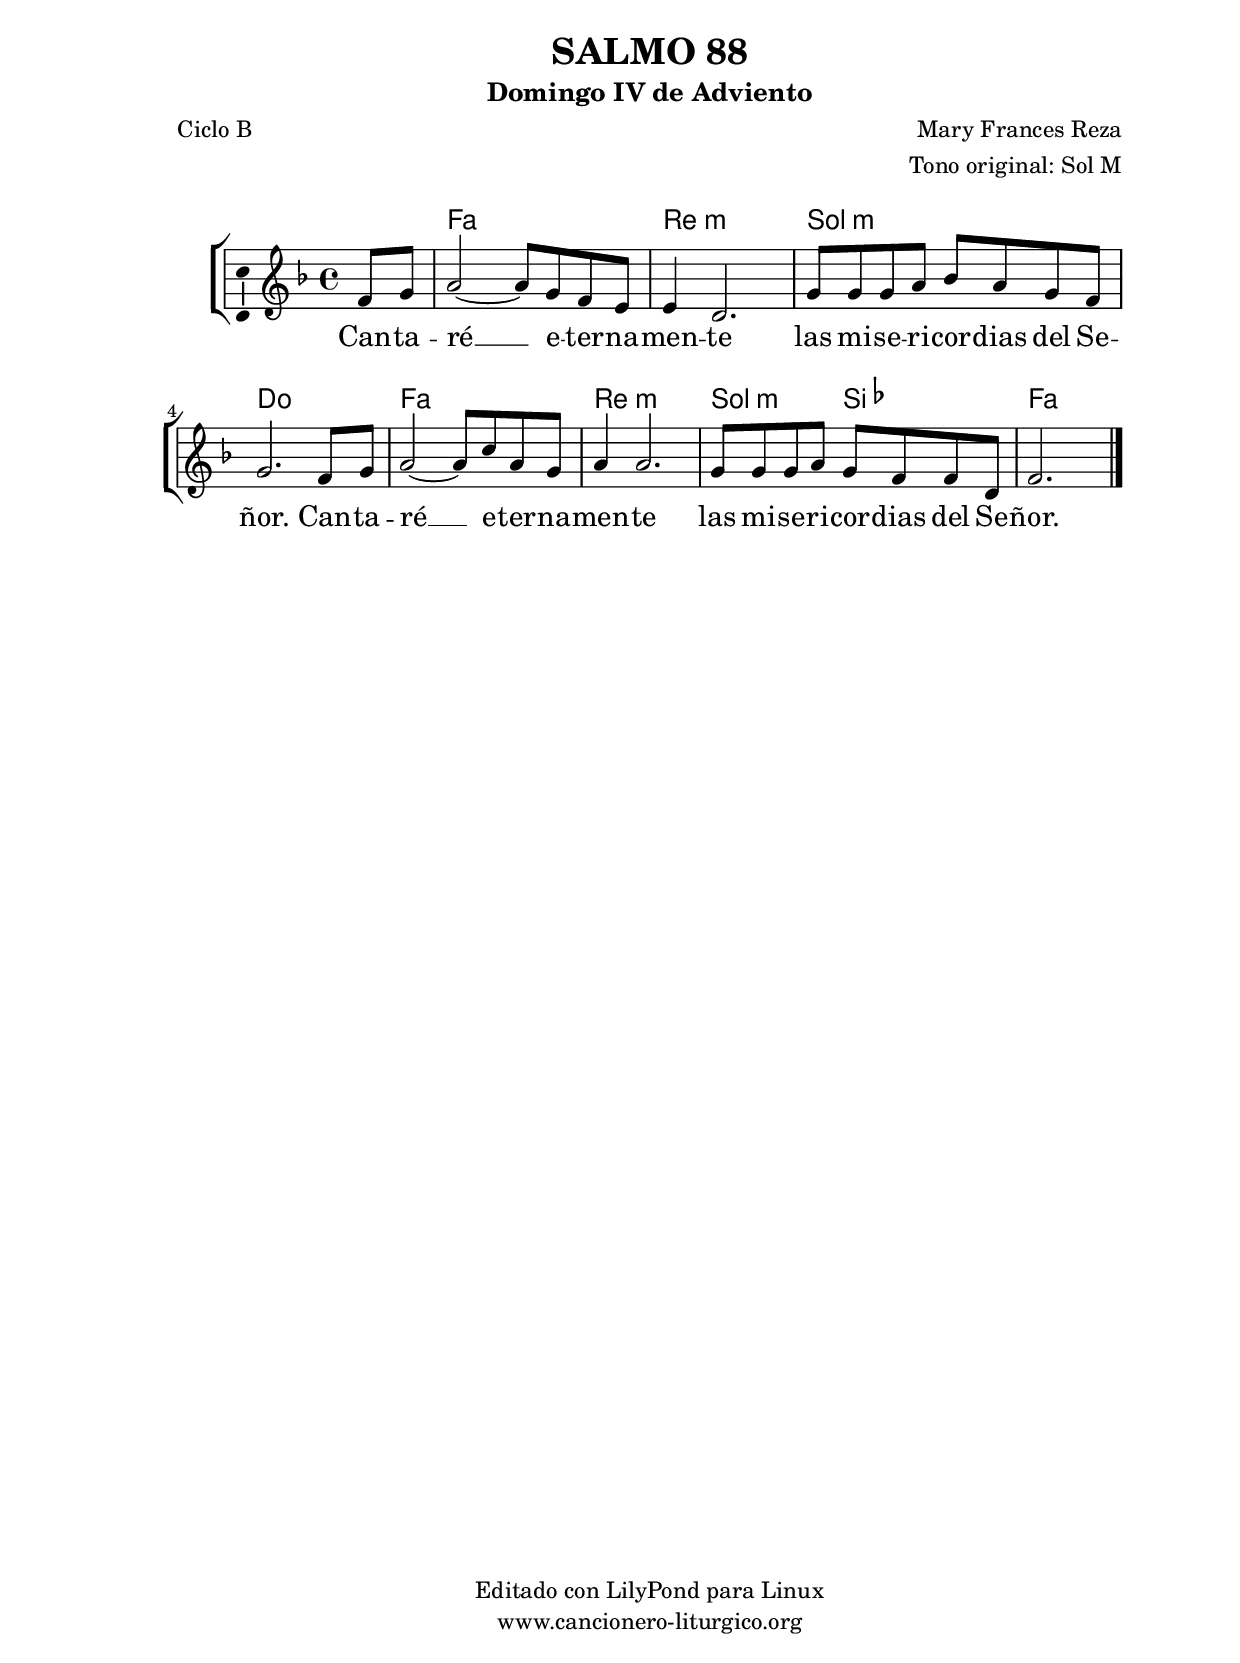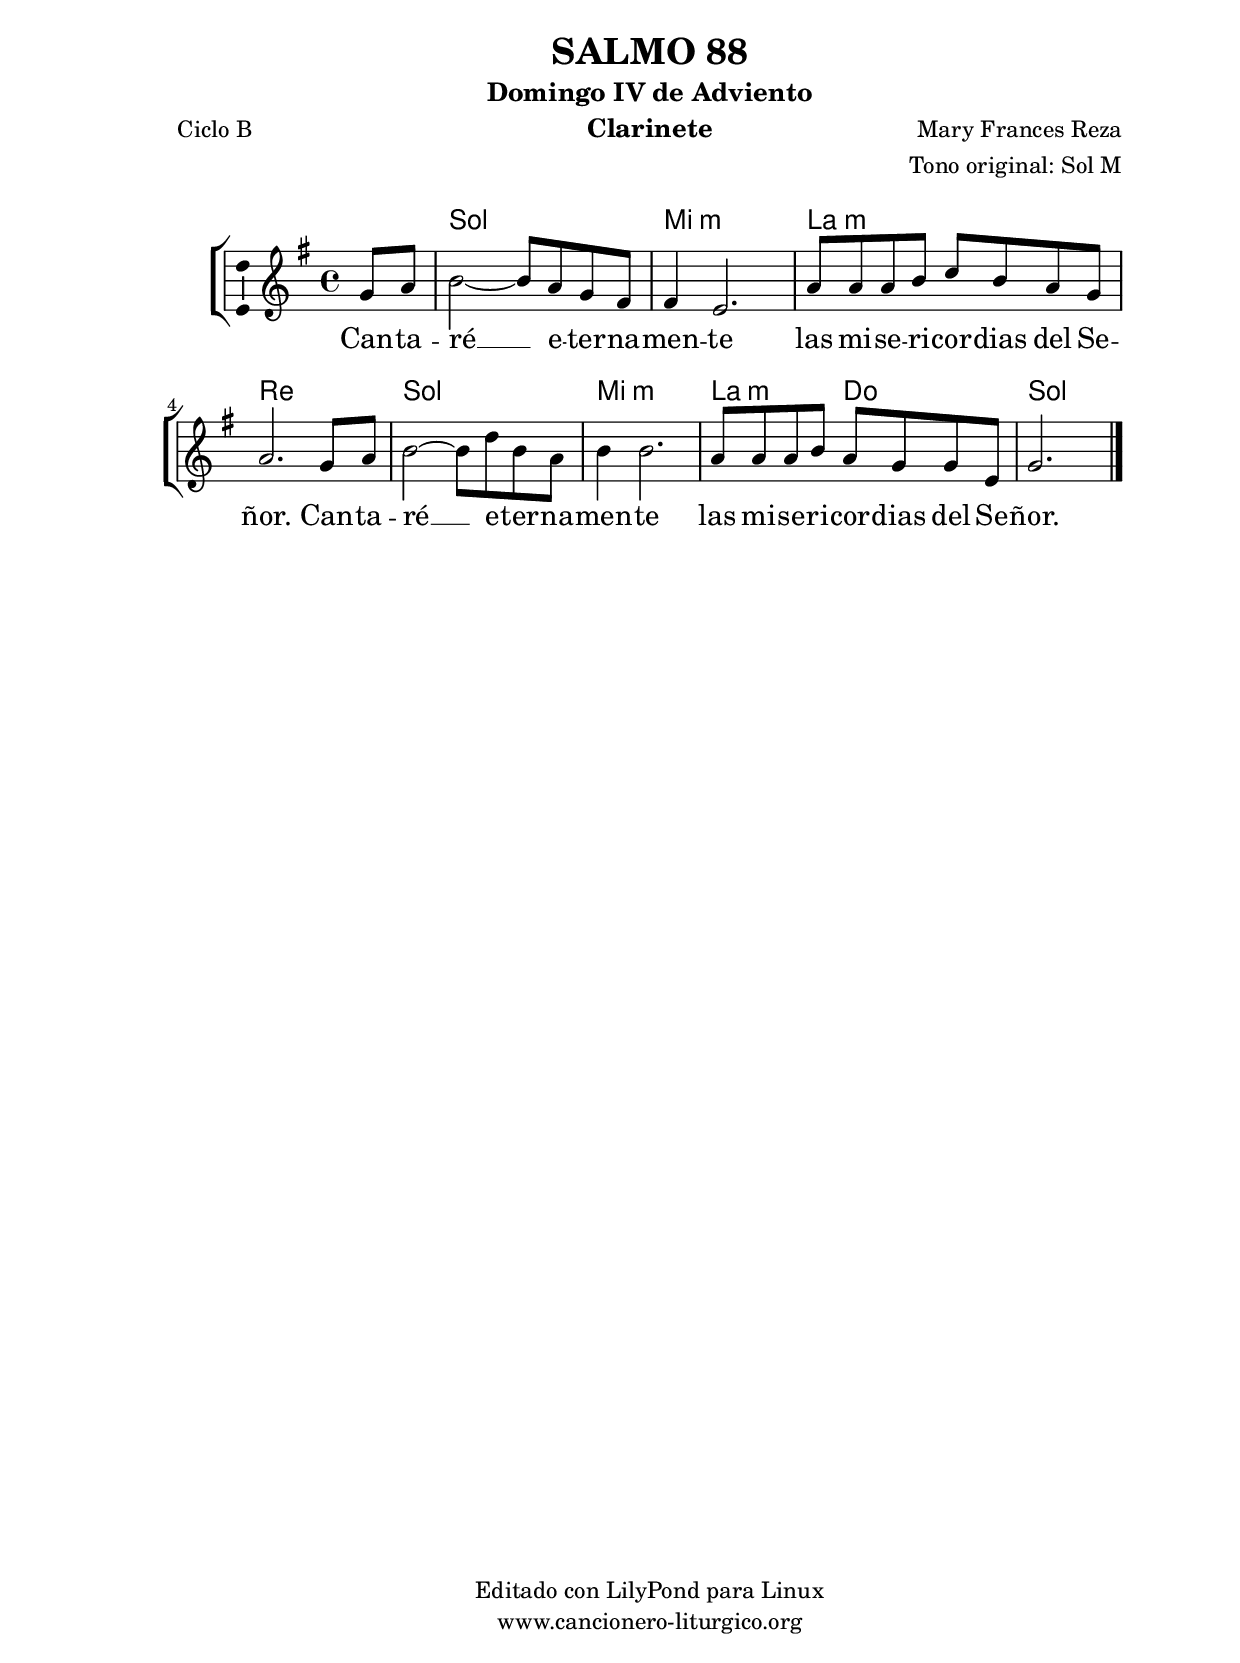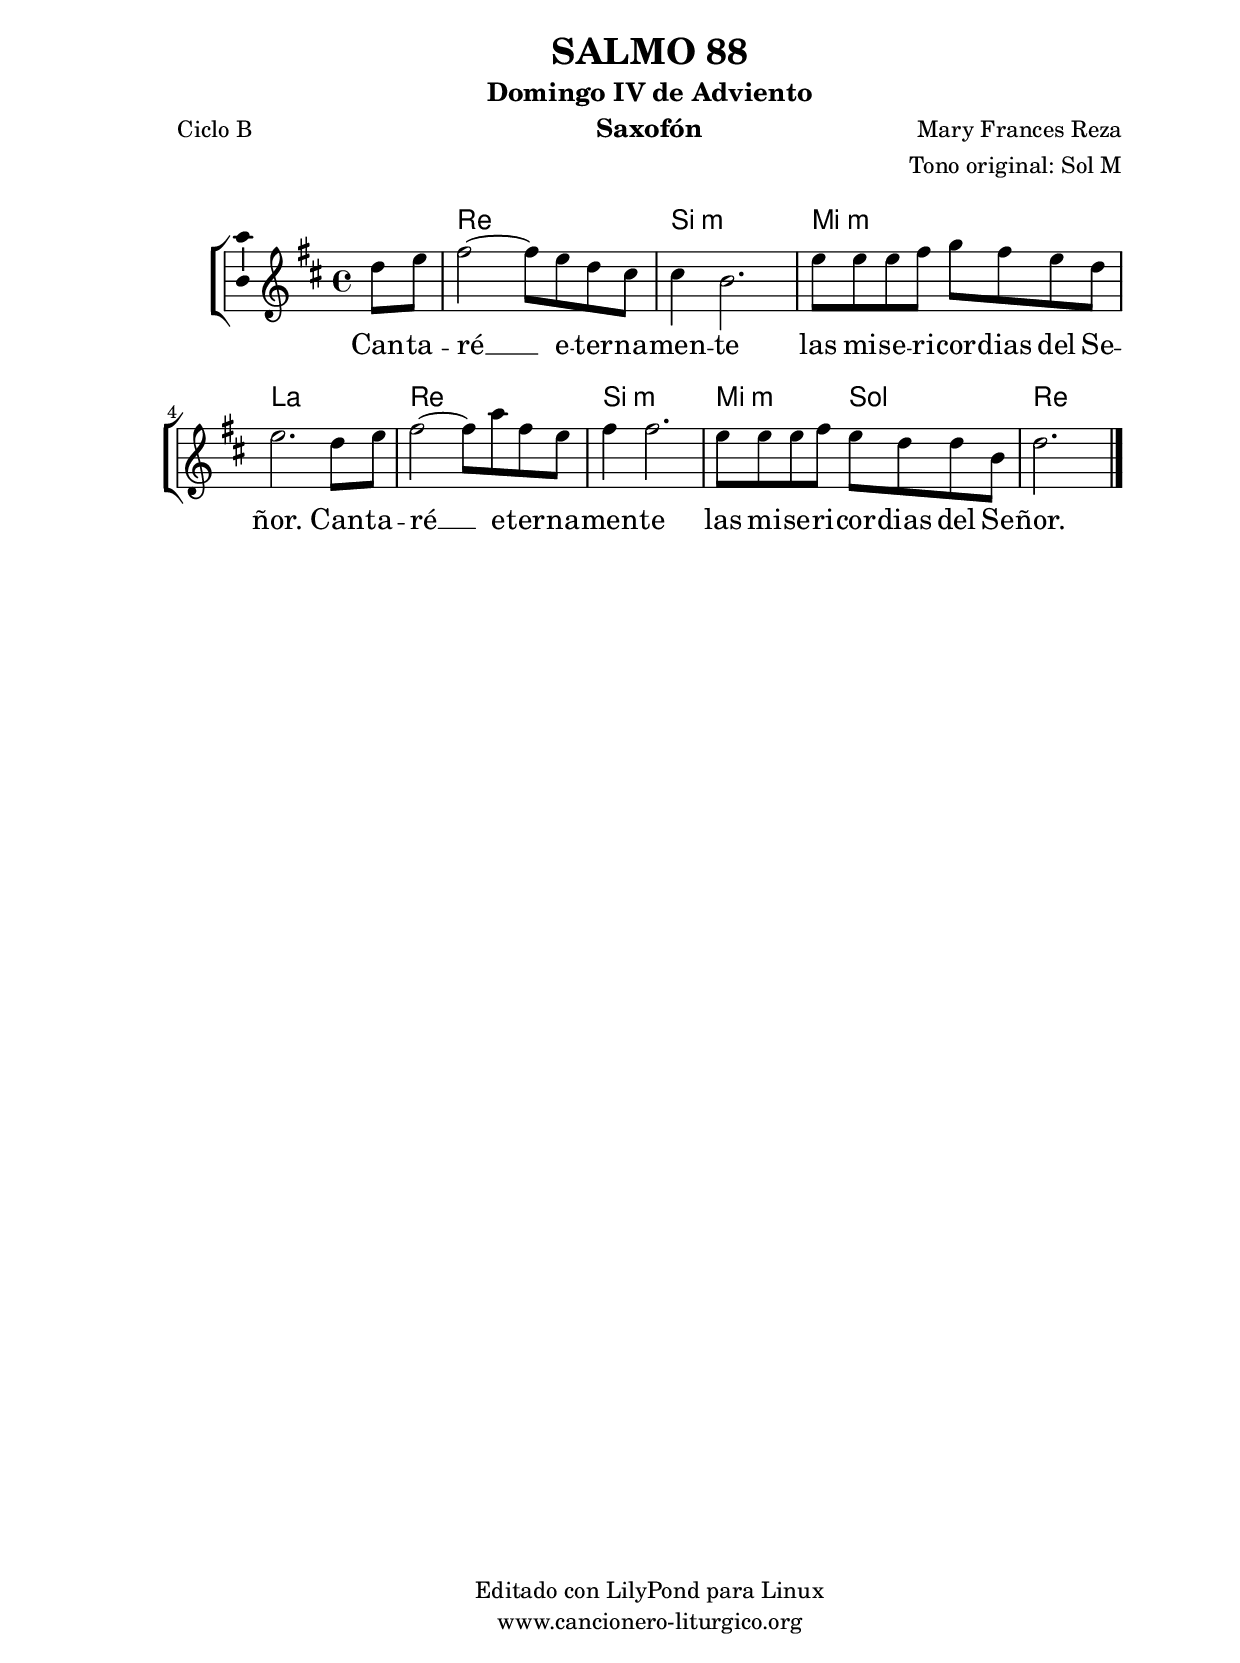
%
%para convertir .midi en .wav:
%timidity filename.midi -Ow -o finename.wav
%
%
%Para convertir de .wav a .mp3:
%lame -h -m j filename.wav
%
%
%para escuchar el midi:
%timidity nombrefichero.midi
%


%versión de lilypond para la que se ha escrito esta partitura:
\version "2.16.0"

	%Tamaño papel
	#(set-default-paper-size "a4")
	%Tamaño partitura
	#(set-global-staff-size 20)
	%No responde al pulsar sobre una nota
	#(ly:set-option 'point-and-click #f)

%parámetros del encabezamiento:
\header {
	title = "SALMO 88"
	subtitle = "Domingo IV de Adviento"
	composer = "Mary Frances Reza"
	poet = "Ciclo B"
	meter = ""
	arranger = "Tono original: Sol M"
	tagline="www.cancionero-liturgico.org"
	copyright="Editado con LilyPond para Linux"
	tiempo = "Adviento"
	usos = "Salmo"
	letra = "Cantaré eternamente las misericordias del Señor."
	}

%parámetros asociados al papel:
\paper  {
	oddHeaderMarkup = \markup {\fill-line { \on-the-fly #not-first-page \fromproperty #'header:title \on-the-fly #not-first-page \fromproperty #'header:composer }}
	evenHeaderMarkup = \markup {\fill-line { \fromproperty #'header:composer \fromproperty #'header:title }}
	#(set-paper-size "a4")
	print-page-number = ##f
	first-page-number = 1
	print-first-page-number = ##f
%	head-separation = 3.0 \cm
	top-margin = 2.0 \cm
	bottom-margin = 0.5\cm
%%%	bottom-margin = -1.0\cm
	left-margin = 3.0 \cm
	line-width = 16.0 \cm 
	indent = 8\mm
	interscoreline = 2.\mm
	between-system-space = 15\mm
%	para que las partituras no llenen la hoja:
	ragged-bottom = ##t
%	idem para la última hoja:
	ragged-last-bottom = ##f
%	para que las partituras llenen el ancho del papel:
	ragged-last = ##f
	after-title-space = 2.5 \cm
%page-count=1
%system-count=8

	%Flexible Vertical Spacing
%	markup-markup-spacing =
%	#'((basic-distance . 15) (minimum-distance . 15) (padding . 3))
	markup-system-spacing =
	#'((basic-distance . 15) (minimum-distance . 15) (padding . 3))
	system-system-spacing =
	#'((basic-distance . 15) (minimum-distance . 15) (padding . 3))
	score-system-spacing =
	#'((basic-distance . 15) (minimum-distance . 15) (padding . 5))
%	top-system-spacing = % header
%	#'((basic-distance . 8) (minimum-distance . 0) (padding . 3))
%	top-markup-spacing =
%	#'((basic-distance . 20) (minimum-distance . 20) (padding . 3))
	last-bottom-spacing = % footer
	#'((basic-distance . 5) (minimum-distance . 5) (padding . 3))
%	score-markup-spacing =
%	#'((basic-distance . 16) (minimum-distance . 13) (padding . 3))

	}


%parámetros que afectan a toda la partitura:
global =  {
	%clave de sol (G):
	\clef G
	%armadura:
\transpose g f
	\key g \major
	\tempo 4=100
	\set Score.tempoHideNote = ##t
	}


acordes = {
	\italianChords
	\chordmode {
\transpose g f
{

s4
g1 e:m a:m d g e:m a2:m c g1

	}
	}
}

melodia = 
\transpose g f
{
	\relative c''{

\time 4/4

\partial4
g8 a
b2~b8 a g fis
fis4 e2.
a8 a a b c b a g
a2. g8 a
b2~b8 d b a
b4 b2.
a8 a a b a g g e
g2. s4

	\bar "|."
	}
	}


texto = \lyricmode {
Can -- ta -- ré __ e -- ter -- na -- men -- te
las mi -- se -- ri -- cor -- dias del Se -- ñor.
Can -- ta -- ré __ e -- ter -- na -- men -- te
las mi -- se -- ri -- cor -- dias del Se -- ñor.
	}


acordesStaff = \context ChordNames = acordesStaff <<
	\set chordChanges = ##t
	\acordes
	>>


vozStaff = \context Voice = vozStaff
\with {\consists "Ambitus_engraver"}
<<
%	\set Staff.instrumentName = ""
%	\set Staff.shortInstrumentName = ""
%	\set Staff.midiInstrument = #"clarinet"
%	\set Staff.midiInstrument = #"cello"
%	\set Staff.midiInstrument = #"flute"
	\set Staff.midiInstrument = #"electric guitar (jazz)"
%	\set Staff.midiInstrument = #"english horn"
%	\set Staff.midiInstrument = #"violin"
%	\set Staff.midiInstrument = #"glockenspiel"
	\set Staff.midiMinimumVolume = #0.7
	\set Staff.midiMaximumVolume = #0.9
	\global
	\melodia
	>>


textoStaff = \context Lyrics = textoStaff <<
	\lyricsto vozStaff \texto
	>>

\book {
	\score {
		\context ChoirStaff {
			\override StaffGroup.SystemStartBracket #'collapse-height = #1
			\override Score.SystemStartBar #'collapse-height = #1
			<<
			\acordesStaff
			\vozStaff
			\textoStaff
			>>
			}
		\layout {
	    		\context {
				\Lyrics
				\override LyricText #'font-size = #2
				}
	   		 \context {
				\Score
				%fontSize = #3
				\override StaffSymbol #'staff-space = #(magstep +3)
				%\override Beam #'thickness = #0.55
				%\override SpacingSpanner #'spacing-increment = #1.0
				%\override Slur #'height-limit = #1.5
				}
			}
		}
	\score {
		\unfoldRepeats
		\context ChoirStaff {
			<<
			\acordesStaff
			\vozStaff
			>>
			}
		\midi {
	  		\context {
	  			\Score
				tempoWholesPerMinute = #(ly:make-moment 70 4)
				}
			}
		}
	}

%Partitura para clarinete
#(define output-suffix "C")
\book {
	\header{
		instrument = "Clarinete"
		}
	\score {
		\context ChoirStaff {
			\override StaffGroup.SystemStartBracket #'collapse-height = #1
			\override Score.SystemStartBar #'collapse-height = #1
\transpose c d
			<<
			\acordesStaff
			\vozStaff
			\textoStaff
			>>
			}
		\layout {
	    		\context {
				\Lyrics
				\override LyricText #'font-size = #2
				}
	   		 \context {
				\Score
				%fontSize = #3
				\override StaffSymbol #'staff-space = #(magstep +3)
				%\override Beam #'thickness = #0.55
				%\override SpacingSpanner #'spacing-increment = #1.0
				%\override Slur #'height-limit = #1.5
				}
			}
		}
	}

%Partitura para saxofón
#(define output-suffix "S")
\book {
	\header{
		instrument = "Saxofón"
		}
	\score {
		\context ChoirStaff {
			\override StaffGroup.SystemStartBracket #'collapse-height = #1
			\override Score.SystemStartBar #'collapse-height = #1
\transpose c a
			<<
			\acordesStaff
			\vozStaff
			\textoStaff
			>>
			}
		\layout {
	    		\context {
				\Lyrics
				\override LyricText #'font-size = #2
				}
	   		 \context {
				\Score
				%fontSize = #3
				\override StaffSymbol #'staff-space = #(magstep +3)
				%\override Beam #'thickness = #0.55
				%\override SpacingSpanner #'spacing-increment = #1.0
				%\override Slur #'height-limit = #1.5
				}
			}
		}
	}

